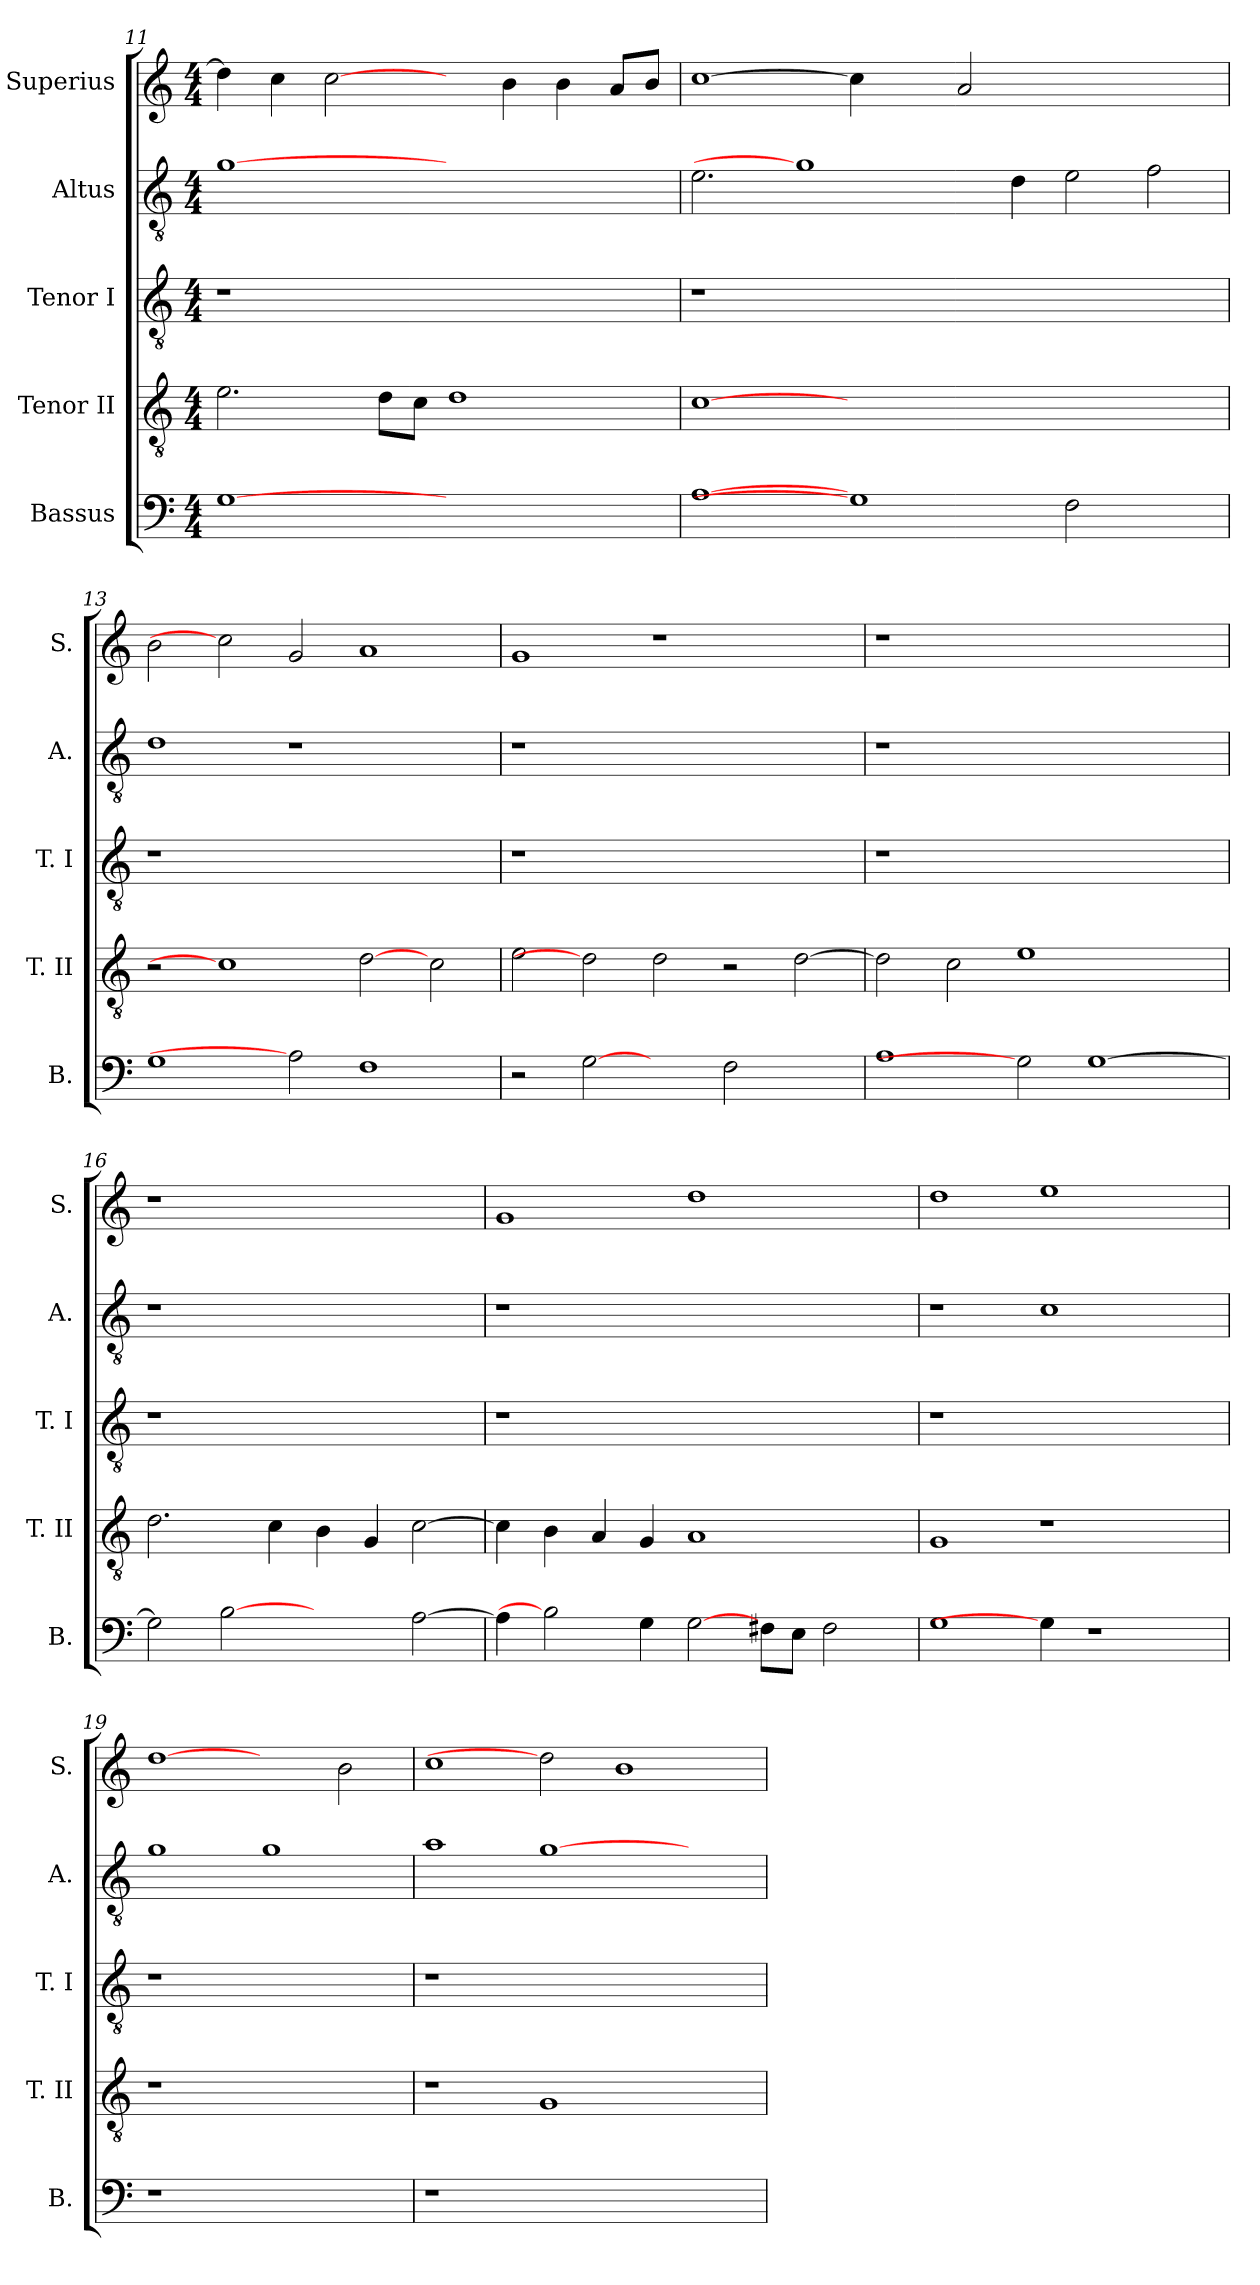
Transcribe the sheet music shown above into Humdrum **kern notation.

**kern	**kern	**kern	**kern	**kern
*part5	*part4	*part3	*part2	*part1
*staff5	*staff4	*staff3	*staff2	*staff1
*I"Bassus	*I"Tenor II	*I"Tenor I	*I"Altus	*I"Superius
*I'B.	*I'T. II	*I'T. I	*I'A.	*I'S.
!!LO:PB:g=z
*clefF4	*clefGv2	*clefGv2	*clefGv2	*clefG2
*	*ITrd7c12	*ITrd7c12	*ITrd7c12	*
*k[]	*k[]	*k[]	*k[]	*k[]
*C:	*C:	*C:	*C:	*C:
*M4/4	*M4/4	*M4/4	*M4/4	*M4/4
=11	=11	=11	=11	=11
!	!	!LO:N:vis=1	!	!
[1Gi	2.Ei\	1r	[1Gi	4ddi\]
.	.	.	.	4cci\
.	.	.	.	[2cci\
.	8Di\L	.	.	.
.	8Ci\J	.	.	.
1ryy	1Di	1ryy	1ryy	4ryy
.	.	.	.	4bi\
.	.	.	.	4bi\
.	.	.	.	8ai/L
.	.	.	.	8bi/J
=12	=12	=12	=12	=12
!	!	!LO:N:vis=1	!	!
[1Ai	[1Ci	1r	2.Ei\	[1cci
.	.	.	1Gi]	.
1Gi]	0ryy	0ryy	.	4cci\]
.	.	.	.	4ryy
.	.	.	.	2ai/
.	.	.	4Di\	.
2Fi\	.	.	2Ei\	1ryy
2ryy	.	.	2Fi\	.
=13	=13	=13	=13	=13
!	!	!LO:N:vis=1	!	!
1Gi	2r	1r	1Di	2bi\
.	1Ci]	.	.	2cci]
2Ai]	.	1.ryy	1r	2gi/
1Fi	[2Di	.	.	1ai
.	2Ci\	.	2ryy	.
=14	=14	=14	=14	=14
!	!	!LO:N:vis=1	!LO:N:vis=1	!
2r	2Ei\	1r	1r	1gi
[2Gi	2Di]	.	.	.
2ryy	2Di\	1.ryy	1.ryy	1r
2Fi\	2r	.	.	.
2ryy	[>2Di\	.	.	2ryy
=15	=15	=15	=15	=15
!	!	!LO:N:vis=1	!LO:N:vis=1	!LO:N:vis=1
1Ai	2Di\]	1r	1r	1r
.	2Ci\	.	.	.
2Gi]	1Ei	1.ryy	1.ryy	1.ryy
[>1Gi	.	.	.	.
.	2ryy	.	.	.
!!LO:LB:g=z
=16	=16	=16	=16	=16
!	!	!LO:N:vis=1	!LO:N:vis=1	!LO:N:vis=1
2Gi\]	2.Di\	1r	1r	1r
[2Bi	.	.	.	.
.	4Ci\	.	.	.
2ryy	4BBi\	1ryy	1ryy	1ryy
.	4GGi/	.	.	.
[>2Ai\	[>2Ci\	.	.	.
=17	=17	=17	=17	=17
!	!	!LO:N:vis=1	!LO:N:vis=1	!
4Ai\]	4Ci\]	1r	1r	1gi
2Bi]	4BBi\	.	.	.
.	4AAi/	.	.	.
4Gi\	4GGi/	.	.	.
[2Gi\	1AAi	1ryy	1ryy	1ddi
8F#Xi\L	.	.	.	.
8Ei\J	.	.	.	.
2F#i\	.	.	.	.
.	4ryy	4ryy	4ryy	4ryy
=18	=18	=18	=18	=18
!	!	!LO:N:vis=1	!	!
1Gi	1GGi	1r	1r	1ddi
4Gi\]	1r	1ryy	1Ci	1eei
1r	.	.	.	.
.	4ryy	4ryy	4ryy	4ryy
=19	=19	=19	=19	=19
!LO:N:vis=1	!LO:N:vis=1	!LO:N:vis=1	!	!
1r	1r	1r	1Gi	[1ddi
1ryy	1ryy	1ryy	1Gi	2ryy
.	.	.	.	2bi\
=20	=20	=20	=20	=20
!LO:N:vis=1	!	!LO:N:vis=1	!	!
1r	1r	1r	1Ai	1cci
1.ryy	1GGi	1.ryy	[>1Gi	2ddi]
.	.	.	.	1bi
.	2ryy	.	2ryy	.
=	=	=	=	=
*-	*-	*-	*-	*-
